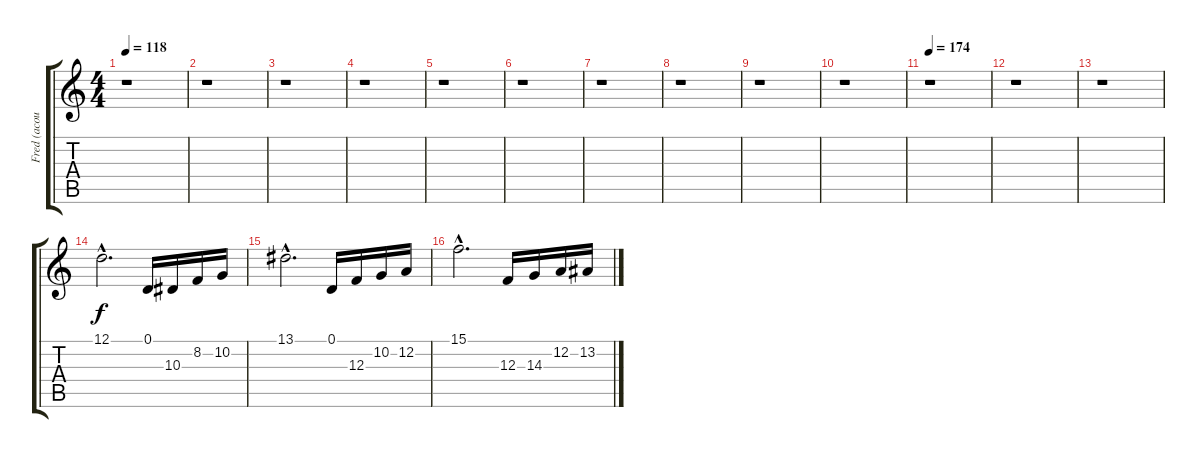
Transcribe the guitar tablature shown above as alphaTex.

\track ("Fred (acoustic)" "Fred (acou") {instrument clarinet}
\staff {score tabs}
\tuning (D4 A3 F3 C3 G2 D2) {hide}
\ts (4 4)
\tempo 118
\clef g2
\ks c
r.1{dy f} |
r.1 |
r.1 |
r.1 |
r.1 |
r.1 |
r.1 |
r.1 |
r.1 |
r.1 |
\tempo 174
r.1 |
r.1 |
r.1 |
12.1{hac}.2{d volume 14 instrument lead1square} 0.1.16 10.3.16 8.2.16 10.2.16 |
13.1{hac}.2{d} 0.1.16 12.3.16 10.2.16 12.2.16 |
15.1{hac}.2{d} 12.3.16 14.3.16 12.2.16 13.2.16
